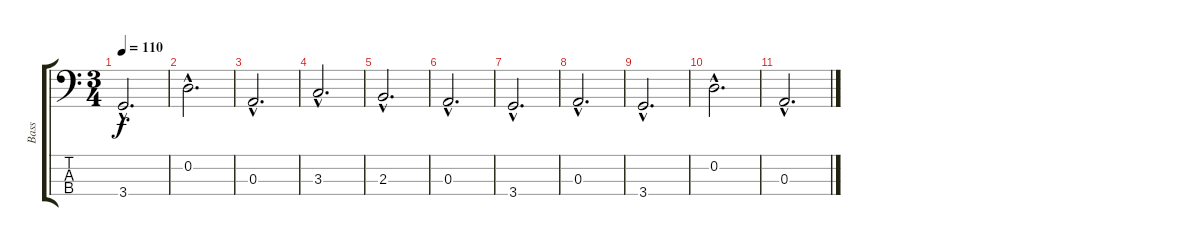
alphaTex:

\track ("Bass" "Bass") {instrument acousticbass}
\staff {score tabs}
\tuning (G2 D2 A1 E1) {hide}
\ts (3 4)
\tempo 110
\clef f4
\ks c
3.4{hac}.2{d dy f} |
0.2{hac}.2{d} |
0.3{hac}.2{d} |
3.3{hac}.2{d} |
2.3{hac}.2{d} |
0.3{hac}.2{d} |
3.4{hac}.2{d} |
0.3{hac}.2{d} |
3.4{hac}.2{d} |
0.2{hac}.2{d} |
0.3{hac}.2{d}
